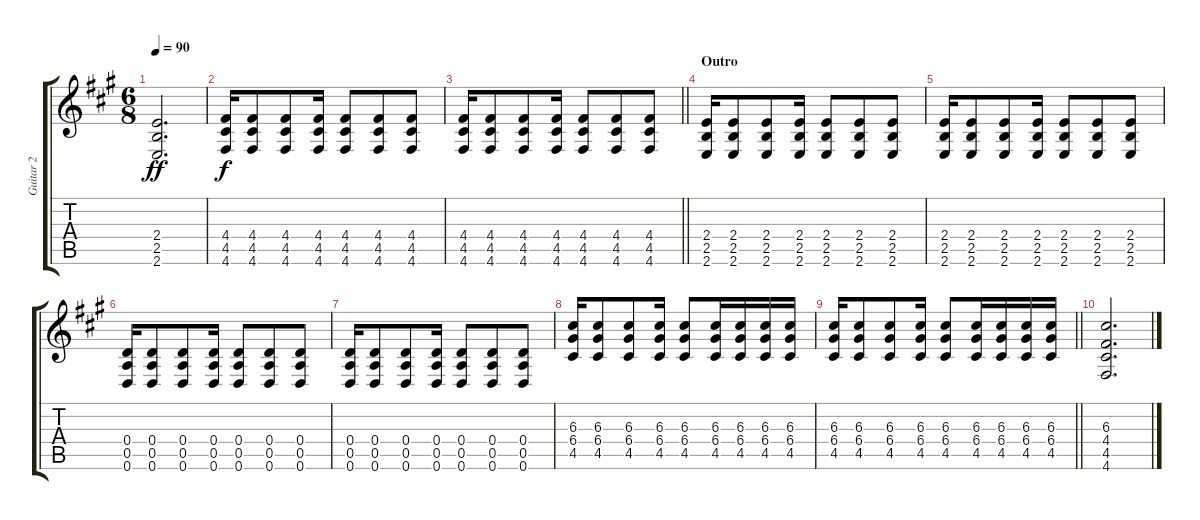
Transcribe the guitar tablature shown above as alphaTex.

\track ("Guitar 2" "Guitar 2") {instrument distortionguitar}
\staff {score tabs}
\tuning (E4 B3 G3 D3 A2 D2) {hide}
\ts (6 8)
\tempo 90
\clef g2
\ks a
(2.4 2.5 2.6).2{d dy ff} |
(4.4 4.5 4.6).16{dy f} (4.4 4.5 4.6).8 (4.4 4.5 4.6).8 (4.4 4.5 4.6).16 (4.4 4.5 4.6).8 (4.4 4.5 4.6).8 (4.4 4.5 4.6).8 |
\barLineRight lightlight
(4.4 4.5 4.6).16 (4.4 4.5 4.6).8 (4.4 4.5 4.6).8 (4.4 4.5 4.6).16 (4.4 4.5 4.6).8 (4.4 4.5 4.6).8 (4.4 4.5 4.6).8 |
\section ("" "Outro")
(2.4 2.5 2.6).16 (2.4 2.5 2.6).8 (2.4 2.5 2.6).8 (2.4 2.5 2.6).16 (2.4 2.5 2.6).8 (2.4 2.5 2.6).8 (2.4 2.5 2.6).8 |
(2.4 2.5 2.6).16 (2.4 2.5 2.6).8 (2.4 2.5 2.6).8 (2.4 2.5 2.6).16 (2.4 2.5 2.6).8 (2.4 2.5 2.6).8 (2.4 2.5 2.6).8 |
(0.4 0.5 0.6).16 (0.4 0.5 0.6).8 (0.4 0.5 0.6).8 (0.4 0.5 0.6).16 (0.4 0.5 0.6).8 (0.4 0.5 0.6).8 (0.4 0.5 0.6).8 |
(0.4 0.5 0.6).16 (0.4 0.5 0.6).8 (0.4 0.5 0.6).8 (0.4 0.5 0.6).16 (0.4 0.5 0.6).8 (0.4 0.5 0.6).8 (0.4 0.5 0.6).8 |
(6.3 6.4 4.5).16 (6.3 6.4 4.5).8 (6.3 6.4 4.5).8 (6.3 6.4 4.5).16 (6.3 6.4 4.5).8 (6.3 6.4 4.5).16 (6.3 6.4 4.5).16 (6.3 6.4 4.5).16 (6.3 6.4 4.5).16 |
\barLineRight lightlight
(6.3 6.4 4.5).16 (6.3 6.4 4.5).8 (6.3 6.4 4.5).8 (6.3 6.4 4.5).16 (6.3 6.4 4.5).8 (6.3 6.4 4.5).16 (6.3 6.4 4.5).16 (6.3 6.4 4.5).16 (6.3 6.4 4.5).16 |
(6.3 4.4 4.5 4.6).2{d}
